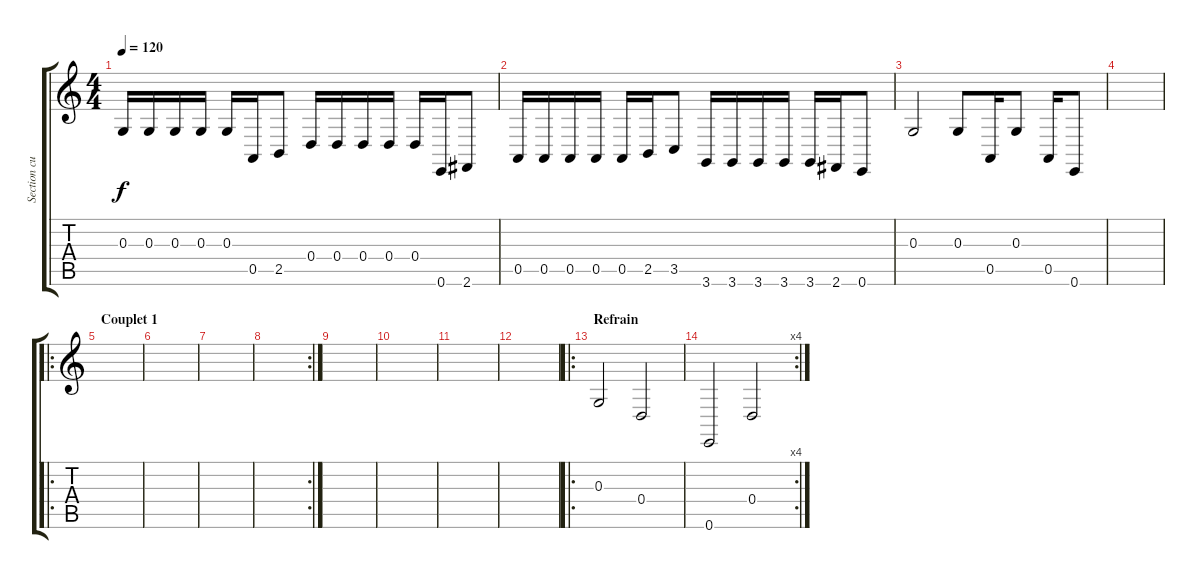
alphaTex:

\track ("Section cuivre ( tuba )" "Section cu") {instrument tuba}
\staff {score tabs}
\tuning (E4 B3 G3 D3 A2 E2) {hide}
\ts (4 4)
\section ("" "")
\tempo 120
\clef g2
\ks c
0.3.16{dy f} 0.3.16 0.3.16 0.3.16 0.3.16 0.5.16 2.5.8 0.4.16 0.4.16 0.4.16 0.4.16 0.4.16 0.6.16 2.6.8 |
0.5.16 0.5.16 0.5.16 0.5.16 0.5.16 2.5.16 3.5.8 3.6.16 3.6.16 3.6.16 3.6.16 3.6.16 2.6.16 0.6.8 |
0.3.2 0.3.8 0.5.16 0.3.8 0.5.16 0.6.8 |
|
\ro
\section ("" "Couplet 1")
|
|
|
\rc 2
|
|
|
|
|
\ro
\section ("" "Refrain")
0.3.2 0.4.2 |
\rc 4
0.6.2 0.4.2
